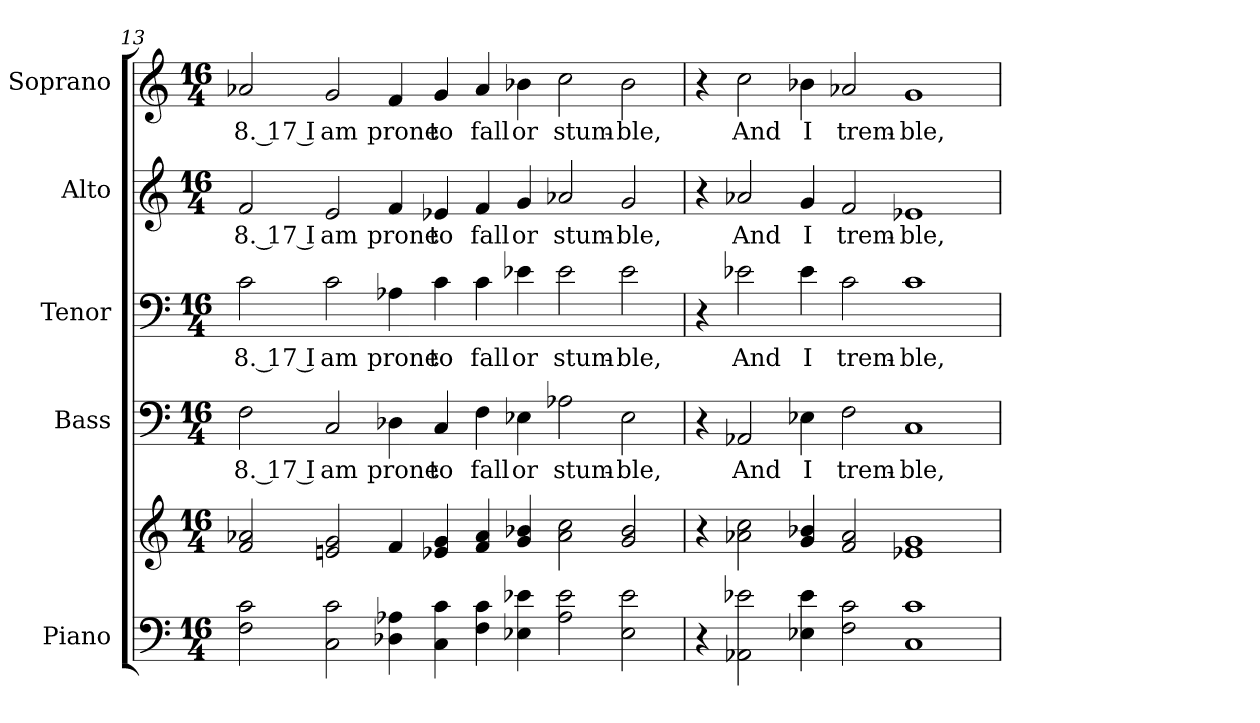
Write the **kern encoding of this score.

**kern	**kern	**kern	**text	**kern	**text	**kern	**text	**kern	**text
*part5	*part5	*part4	*part4	*part3	*part3	*part2	*part2	*part1	*part1
*staff6	*staff5	*staff4	*staff4	*staff3	*staff3	*staff2	*staff2	*staff1	*staff1
*I"Piano	*	*I"Bass	*	*I"Tenor	*	*I"Alto	*	*I"Soprano	*
*I'Pno.	*	*I'B.	*	*I'T.	*	*I'A.	*	*I'S.	*
*clefF4	*clefG2	*clefF4	*	*clefF4	*	*clefG2	*	*clefG2	*
*k[]	*k[]	*k[]	*	*k[]	*	*k[]	*	*k[]	*
*C:	*C:	*C:	*	*C:	*	*C:	*	*C:	*
*M16/4	*M16/4	*M16/4	*	*M16/4	*	*M16/4	*	*M16/4	*
=13	=13	=13	=13	=13	=13	=13	=13	=13	=13
!	!	!	!LO:LY:b:color=#000000	!	!	!	!	!	!
!	!	!	!	!	!LO:LY:b:color=#000000	!	!	!	!
!	!	!	!	!	!	!	!LO:LY:b:color=#000000	!	!
!	!	!	!	!	!	!	!	!	!LO:LY:b:color=#000000
2Fi\ 2ci	2fi/ 2a-Xi	2Fi\	8. 17 I	2ci\	8. 17 I	2fi/	8. 17 I	2a-Xi/	8. 17 I
!	!	!	!LO:LY:b:color=#000000	!	!	!	!	!	!
!	!	!	!	!	!LO:LY:b:color=#000000	!	!	!	!
!	!	!	!	!	!	!	!LO:LY:b:color=#000000	!	!
!	!	!	!	!	!	!	!	!	!LO:LY:b:color=#000000
2Ci\ 2ci	2eni/ 2gi	2Ci/	am	2ci\	am	2ei/	am	2gi/	am
!	!	!	!LO:LY:b:color=#000000	!	!	!	!	!	!
!	!	!	!	!	!LO:LY:b:color=#000000	!	!	!	!
!	!	!	!	!	!	!	!LO:LY:b:color=#000000	!	!
!	!	!	!	!	!	!	!	!	!LO:LY:b:color=#000000
4D-Xi\ 4A-Xi	4fi/	4D-Xi\	prone	4A-Xi\	prone	4fi/	prone	4fi/	prone
!	!	!	!LO:LY:b:color=#000000	!	!	!	!	!	!
!	!	!	!	!	!LO:LY:b:color=#000000	!	!	!	!
!	!	!	!	!	!	!	!LO:LY:b:color=#000000	!	!
!	!	!	!	!	!	!	!	!	!LO:LY:b:color=#000000
4Ci\ 4ci	4e-Xi/ 4gi	4Ci/	to	4ci\	to	4e-Xi/	to	4gi/	to
!	!	!	!LO:LY:b:color=#000000	!	!	!	!	!	!
!	!	!	!	!	!LO:LY:b:color=#000000	!	!	!	!
!	!	!	!	!	!	!	!LO:LY:b:color=#000000	!	!
!	!	!	!	!	!	!	!	!	!LO:LY:b:color=#000000
4Fi\ 4ci	4fi/ 4a-i	4Fi\	fall	4ci\	fall	4fi/	fall	4a-i/	fall
!	!	!	!LO:LY:b:color=#000000	!	!	!	!	!	!
!	!	!	!	!	!LO:LY:b:color=#000000	!	!	!	!
!	!	!	!	!	!	!	!LO:LY:b:color=#000000	!	!
!	!	!	!	!	!	!	!	!	!LO:LY:b:color=#000000
4E-Xi\ 4e-Xi	4gi/ 4b-Xi	4E-Xi\	or	4e-Xi\	or	4gi/	or	4b-Xi\	or
!	!	!	!LO:LY:b:color=#000000	!	!	!	!	!	!
!	!	!	!	!	!LO:LY:b:color=#000000	!	!	!	!
!	!	!	!	!	!	!	!LO:LY:b:color=#000000	!	!
!	!	!	!	!	!	!	!	!	!LO:LY:b:color=#000000
2A-i\ 2e-i	2a-i\ 2cci	2A-Xi\	stum-	2e-i\	stum-	2a-Xi/	stum-	2cci\	stum-
!	!	!	!LO:LY:b:color=#000000	!	!	!	!	!	!
!	!	!	!	!	!LO:LY:b:color=#000000	!	!	!	!
!	!	!	!	!	!	!	!LO:LY:b:color=#000000	!	!
!	!	!	!	!	!	!	!	!	!LO:LY:b:color=#000000
2E-i\ 2e-i	2gi/ 2b-i	2E-i\	-ble,	2e-i\	-ble,	2gi/	-ble,	2b-i\	-ble,
!!LO:PB:g=z
=14	=14	=14	=14	=14	=14	=14	=14	=14	=14
4r	4r	4r	.	4r	.	4r	.	4r	.
!	!	!	!LO:LY:b:color=#000000	!	!	!	!	!	!
!	!	!	!	!	!LO:LY:b:color=#000000	!	!	!	!
!	!	!	!	!	!	!	!LO:LY:b:color=#000000	!	!
!	!	!	!	!	!	!	!	!	!LO:LY:b:color=#000000
2AA-Xi\ 2e-Xi	2a-Xi\ 2cci	2AA-Xi/	And	2e-Xi\	And	2a-Xi/	And	2cci\	And
!	!	!	!LO:LY:b:color=#000000	!	!	!	!	!	!
!	!	!	!	!	!LO:LY:b:color=#000000	!	!	!	!
!	!	!	!	!	!	!	!LO:LY:b:color=#000000	!	!
!	!	!	!	!	!	!	!	!	!LO:LY:b:color=#000000
4E-Xi\ 4e-i	4gi/ 4b-Xi	4E-Xi\	I	4e-i\	I	4gi/	I	4b-Xi\	I
!	!	!	!LO:LY:b:color=#000000	!	!	!	!	!	!
!	!	!	!	!	!LO:LY:b:color=#000000	!	!	!	!
!	!	!	!	!	!	!	!LO:LY:b:color=#000000	!	!
!	!	!	!	!	!	!	!	!	!LO:LY:b:color=#000000
2Fi\ 2ci	2fi/ 2a-i	2Fi\	trem-	2ci\	trem-	2fi/	trem-	2a-Xi/	trem-
!	!	!	!LO:LY:b:color=#000000	!	!	!	!	!	!
!	!	!	!	!	!LO:LY:b:color=#000000	!	!	!	!
!	!	!	!	!	!	!	!LO:LY:b:color=#000000	!	!
!	!	!	!	!	!	!	!	!	!LO:LY:b:color=#000000
1Ci 1ci	1e-Xi 1gi	1Ci	-ble,	1ci	-ble,	1e-Xi	-ble,	1gi	-ble,
=	=	=	=	=	=	=	=	=	=
*-	*-	*-	*-	*-	*-	*-	*-	*-	*-
